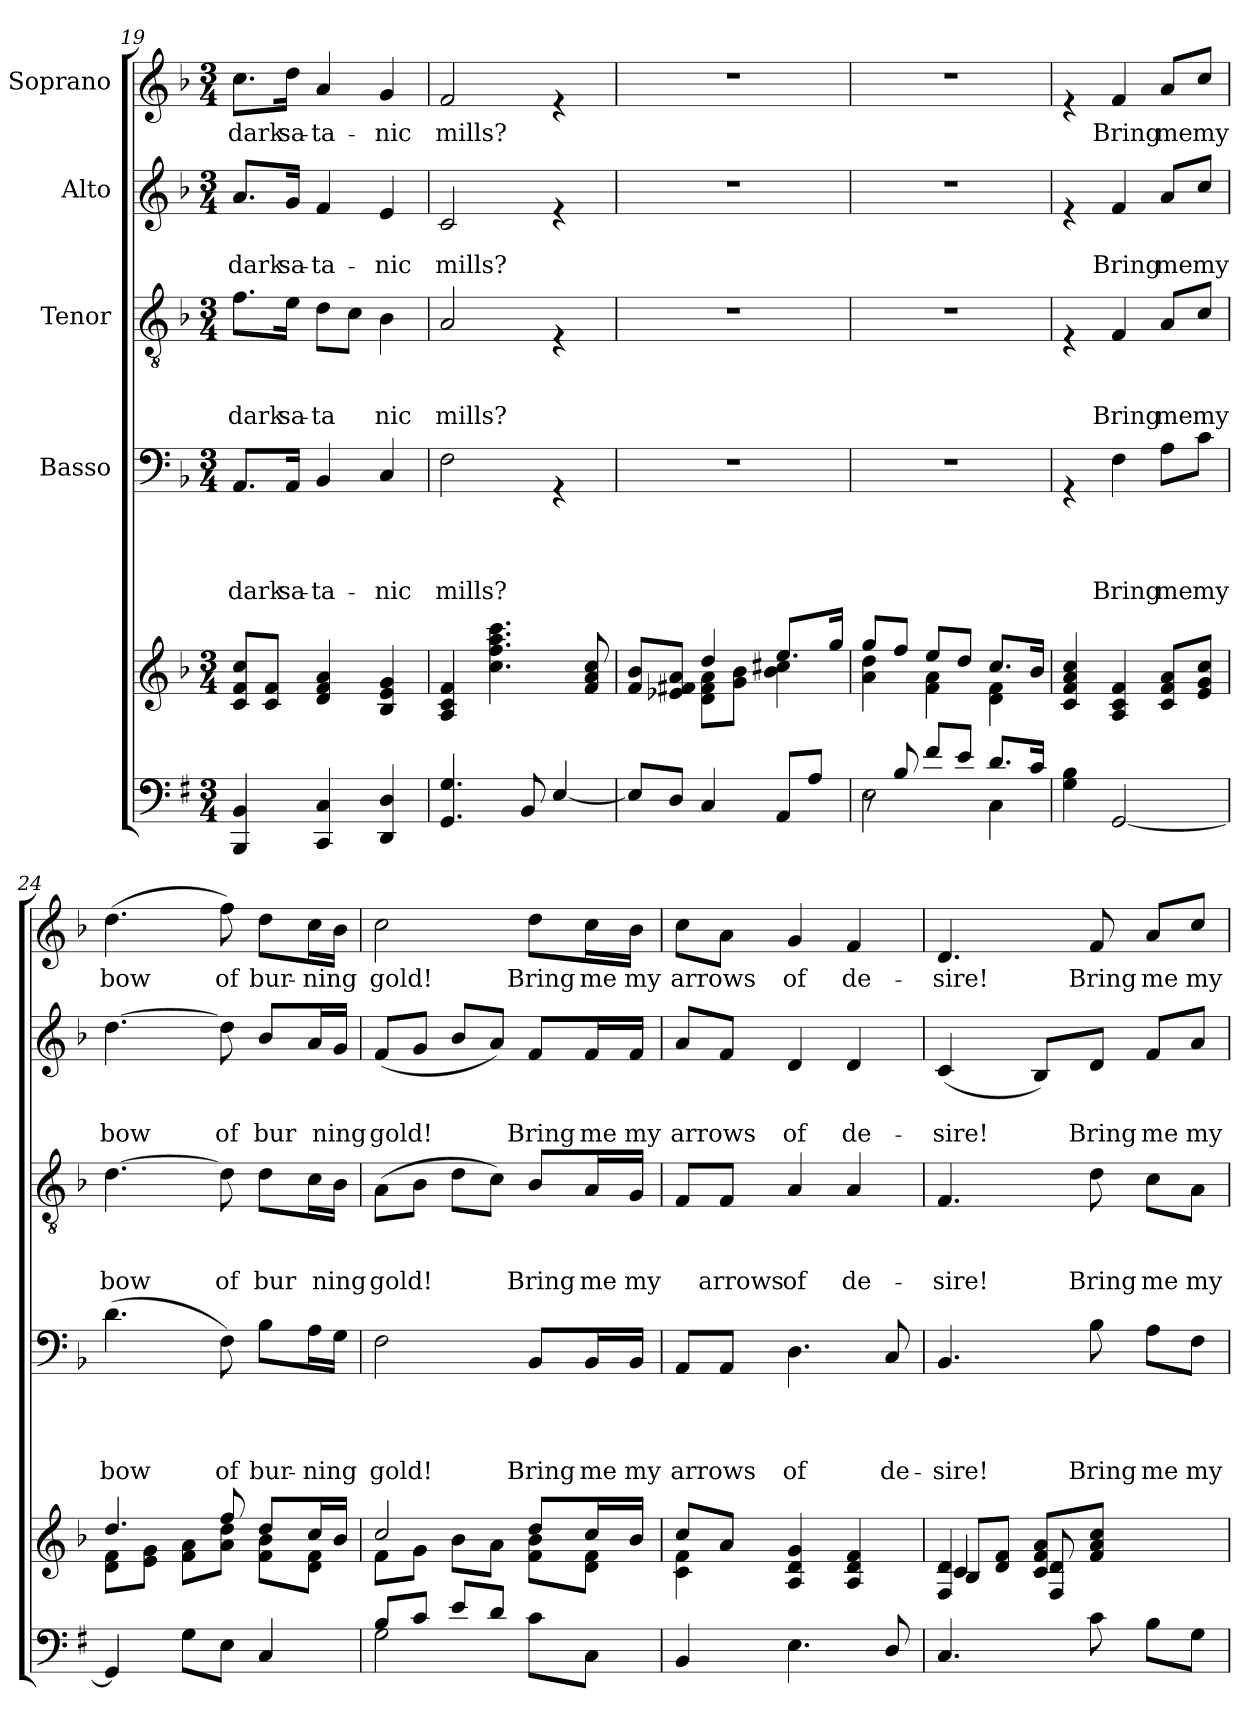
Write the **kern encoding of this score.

**kern	**kern	**kern	**text	**text	**text	**text	**kern	**text	**text	**text	**kern	**text	**text	**kern	**text
*part6	*part5	*part4	*part4	*part4	*part4	*part4	*part3	*part3	*part3	*part3	*part2	*part2	*part2	*part1	*part1
*staff6	*staff5	*staff4	*staff4	*staff4	*staff4	*staff4	*staff3	*staff3	*staff3	*staff3	*staff2	*staff2	*staff2	*staff1	*staff1
*	*	*I"Basso	*	*	*	*	*I"Tenor	*	*	*	*I"Alto	*	*	*I"Soprano	*
*clefF4	*clefG2	*clefF4	*	*	*	*	*clefGv2	*	*	*	*clefG2	*	*	*clefG2	*
*ITrd1c2	*	*	*	*	*	*	*	*	*	*	*	*	*	*	*
*k[b-]	*k[b-]	*k[b-]	*	*	*	*	*k[b-]	*	*	*	*k[b-]	*	*	*k[b-]	*
*F:	*F:	*F:	*	*	*	*	*F:	*	*	*	*F:	*	*	*F:	*
*M3/4	*M3/4	*M3/4	*	*	*	*	*M3/4	*	*	*	*M3/4	*	*	*M3/4	*
=19	=19	=19	=19	=19	=19	=19	=19	=19	=19	=19	=19	=19	=19	=19	=19
!	!	!	!	!	!	!LO:LY:b	!	!	!	!LO:LY:b	!	!	!LO:LY:b	!	!LO:LY:b
4AAA/ 4AA/	8c/ 8f/ 8cc/L	8.AA/L	.	.	.	dark	8.f\L	.	.	dark	8.a/L	.	dark	8.cc\L	dark
.	8c/ 8f/J	.	.	.	.	.	.	.	.	.	.	.	.	.	.
!	!	!	!	!	!	!LO:LY:b	!	!	!	!LO:LY:b	!	!	!LO:LY:b	!	!LO:LY:b
.	.	16AA/Jk	.	.	.	sa-	16e\Jk	.	.	sa-	16g/Jk	.	sa-	16dd\Jk	sa-
!	!	!	!	!	!	!LO:LY:b	!	!	!	!LO:LY:b	!	!	!LO:LY:b	!	!LO:LY:b
4BBB-/ 4BB-/	4d/ 4f/ 4a/	4BB-/	.	.	.	-ta-	8d\L	.	.	-ta	4f/	.	-ta-	4a/	-ta-
.	.	.	.	.	.	.	8c\J	.	.	.	.	.	.	.	.
!	!	!	!	!	!	!LO:LY:b	!	!	!	!LO:LY:b	!	!	!LO:LY:b	!	!LO:LY:b
4CC/ 4C/	4B-/ 4e/ 4g/	4C/	.	.	.	-nic	4B-\	.	.	nic	4e/	.	-nic	4g/	-nic
=20	=20	=20	=20	=20	=20	=20	=20	=20	=20	=20	=20	=20	=20	=20	=20
!	!	!	!	!	!	!LO:LY:b	!	!	!	!LO:LY:b	!	!	!LO:LY:b	!	!LO:LY:b
4.FF/ 4.F/	4A/ 4c/ 4f/	2F\	.	.	.	mills?	2A/	.	.	mills?	2c/	.	mills?	2f/	mills?
.	4.cc\ 4.ff\ 4.aa\ 4.ccc\	.	.	.	.	.	.	.	.	.	.	.	.	.	.
8AA/	.	.	.	.	.	.	.	.	.	.	.	.	.	.	.
[<4D/	.	4rGG	.	.	.	.	4rE	.	.	.	4re	.	.	4re	.
.	8f/ 8a/ 8cc/	.	.	.	.	.	.	.	.	.	.	.	.	.	.
!!LO:LB:g=z
=21	=21	=21	=21	=21	=21	=21	=21	=21	=21	=21	=21	=21	=21	=21	=21
*	*^	*	*	*	*	*	*	*	*	*	*	*	*	*	*
8D/L]	8f/ 8b-/L	4ryy	2.r	.	.	.	.	2.r	.	.	.	2.r	.	.	2.r	.
8C/J	8e-X/ 8f#X/ 8a/J	.	.	.	.	.	.	.	.	.	.	.	.	.	.	.
4BB-/	8d\ 8f#\ 8a\L	4dd/	.	.	.	.	.	.	.	.	.	.	.	.	.	.
.	8g\ 8b-\J	.	.	.	.	.	.	.	.	.	.	.	.	.	.	.
8GG/L	4b-\ 4cc#X\	8.ee/L	.	.	.	.	.	.	.	.	.	.	.	.	.	.
8G/J	.	.	.	.	.	.	.	.	.	.	.	.	.	.	.	.
.	.	16gg/Jk	.	.	.	.	.	.	.	.	.	.	.	.	.	.
=22	=22	=22	=22	=22	=22	=22	=22	=22	=22	=22	=22	=22	=22	=22	=22	=22
*^	*	*	*	*	*	*	*	*	*	*	*	*	*	*	*	*
8rC	2D\	8gg/L	4a\ 4dd\	2.r	.	.	.	.	2.r	.	.	.	2.r	.	.	2.r	.
8A/	.	8ff/J	.	.	.	.	.	.	.	.	.	.	.	.	.	.	.
8e/L	.	8ee/L	4f\ 4a\	.	.	.	.	.	.	.	.	.	.	.	.	.	.
8d/J	.	8dd/J	.	.	.	.	.	.	.	.	.	.	.	.	.	.	.
8.c/L	4BB-\	8.cc/L	4d\ 4f\	.	.	.	.	.	.	.	.	.	.	.	.	.	.
16B-/Jk	.	16b-/Jk	.	.	.	.	.	.	.	.	.	.	.	.	.	.	.
*v	*v	*	*	*	*	*	*	*	*	*	*	*	*	*	*	*	*
*	*v	*v	*	*	*	*	*	*	*	*	*	*	*	*	*	*
=23	=23	=23	=23	=23	=23	=23	=23	=23	=23	=23	=23	=23	=23	=23	=23
4F\ 4A\	4c/ 4f/ 4a/ 4cc/	4rGG	.	.	.	.	4rE	.	.	.	4re	.	.	4re	.
!	!	!	!	!	!	!LO:LY:b	!	!	!	!LO:LY:b	!	!	!LO:LY:b	!	!LO:LY:b
[<2FF/	4A/ 4c/ 4f/	4F\	.	.	.	Bring	4F/	.	.	Bring	4f/	.	Bring	4f/	Bring
!	!	!	!	!	!	!LO:LY:b	!	!	!	!LO:LY:b	!	!	!LO:LY:b	!	!LO:LY:b
.	8c/ 8f/ 8a/L	8A\L	.	.	.	me	8A/L	.	.	me	8a/L	.	me	8a/L	me
!	!	!	!	!	!	!LO:LY:b	!	!	!	!LO:LY:b	!	!	!LO:LY:b	!	!LO:LY:b
.	8e/ 8g/ 8cc/J	8c\J	.	.	.	my	8c/J	.	.	my	8cc/J	.	my	8cc/J	my
=24	=24	=24	=24	=24	=24	=24	=24	=24	=24	=24	=24	=24	=24	=24	=24
*	*^	*	*	*	*	*	*	*	*	*	*	*	*	*	*
!	!	!	!	!	!	!	!LO:LY:b	!	!	!	!LO:LY:b	!	!	!LO:LY:b	!	!LO:LY:b
4FF/]	8d\ 8f\L	4.dd/	(>4.d\	.	.	.	bow	[>4.d\	.	.	bow	[>4.dd\	.	bow	(>4.dd\	bow
.	8e\ 8g\J	.	.	.	.	.	.	.	.	.	.	.	.	.	.	.
8F\L	8f\ 8a\L	.	.	.	.	.	.	.	.	.	.	.	.	.	.	.
!	!	!	!	!	!	!	!LO:LY:b	!	!	!	!LO:LY:b	!	!	!LO:LY:b	!	!LO:LY:b
8D\J	8a\ 8dd\J	8ff/	8F\)	.	.	.	of	8d\]	.	.	of	8dd\]	.	of	8ff\)	of
!	!	!	!	!	!	!	!LO:LY:b	!	!	!	!LO:LY:b	!	!	!LO:LY:b	!	!LO:LY:b
4BB-/	8dd/L	8f\ 8b-\L	8B-\L	.	.	.	bur-	8d\L	.	.	bur	8b-/L	.	bur	8dd\L	bur-
!	!	!	!	!	!	!	!LO:LY:b	!	!	!	!	!	!	!	!	!LO:LY:b
.	16cc/L	8d\ 8f\J	16A\L	.	.	.	-ning	16c\L	.	.	.	16a/L	.	.	16cc\L	-ning
!	!	!	!	!	!	!	!	!	!	!	!LO:LY:b	!	!	!LO:LY:b	!	!
.	16b-/JJ	.	16G\JJ	.	.	.	.	16B-\JJ	.	.	ning	16g/JJ	.	ning	16b-\JJ	.
!!LO:PB:g=z
=25	=25	=25	=25	=25	=25	=25	=25	=25	=25	=25	=25	=25	=25	=25	=25	=25
*^	*	*	*	*	*	*	*	*	*	*	*	*	*	*	*	*
!	!	!	!	!	!	!	!	!LO:LY:b	!	!	!	!LO:LY:b	!	!	!LO:LY:b	!	!LO:LY:b
8A/L	2F\	8f\L	2cc/	2F\	.	.	.	gold!	(>8A\L	.	.	gold!	(<8f/L	.	gold!	2cc\	gold!
8B-/J	.	8g\J	.	.	.	.	.	.	8B-\J	.	.	.	8g/J	.	.	.	.
8d/L	.	8b-\L	.	.	.	.	.	.	8d\L	.	.	.	8b-/L	.	.	.	.
8c/J	.	8a\J	.	.	.	.	.	.	8c\J)	.	.	.	8a/J)	.	.	.	.
!	!	!	!	!	!	!	!	!LO:LY:b	!	!	!	!LO:LY:b	!	!	!LO:LY:b	!	!LO:LY:b
8B-\L	4ryy	8dd/L	8f\ 8b-\L	8BB-/L	.	.	.	Bring	8B-/L	.	.	Bring	8f/L	.	Bring	8dd\L	Bring
!	!	!	!	!	!	!	!	!LO:LY:b	!	!	!	!LO:LY:b	!	!	!LO:LY:b	!	!LO:LY:b
8BB-\J	.	16cc/L	8d\ 8f\J	16BB-/L	.	.	.	me	16A/L	.	.	me	16f/L	.	me	16cc\L	me
!	!	!	!	!	!	!	!	!LO:LY:b	!	!	!	!LO:LY:b	!	!	!LO:LY:b	!	!LO:LY:b
.	.	16b-/JJ	.	16BB-/JJ	.	.	.	my	16G/JJ	.	.	my	16f/JJ	.	my	16b-\JJ	my
*v	*v	*	*	*	*	*	*	*	*	*	*	*	*	*	*	*	*
=26	=26	=26	=26	=26	=26	=26	=26	=26	=26	=26	=26	=26	=26	=26	=26	=26
!	!	!	!	!	!	!	!LO:LY:b	!	!	!	!	!	!	!LO:LY:b	!	!LO:LY:b
4AA/	8cc/L	4c\ 4f\	8AA/L	.	.	.	arrows	8F/L	.	.	.	8a/L	.	arrows	8cc\L	arrows
!	!	!	!	!	!	!	!	!	!	!	!LO:LY:b	!	!	!	!	!
.	8a/J	.	8AA/J	.	.	.	.	8F/J	.	.	arrows	8f/J	.	.	8a\J	.
!	!	!	!	!	!	!	!LO:LY:b	!	!	!	!LO:LY:b	!	!	!LO:LY:b	!	!LO:LY:b
4.D\	4A/ 4d/ 4g/	2ryy	4.D\	.	.	.	of	4A/	.	.	of	4d/	.	of	4g/	of
!	!	!	!	!	!	!	!	!	!	!	!LO:LY:b	!	!	!LO:LY:b	!	!LO:LY:b
.	4A/ 4d/ 4f/	.	.	.	.	.	.	4A/	.	.	de-	4d/	.	de-	4f/	de-
!	!	!	!	!	!	!	!LO:LY:b	!	!	!	!	!	!	!	!	!
8C/	.	.	8C/	.	.	.	de-	.	.	.	.	.	.	.	.	.
=27	=27	=27	=27	=27	=27	=27	=27	=27	=27	=27	=27	=27	=27	=27	=27	=27
*	*	*^	*	*	*	*	*	*	*	*	*	*	*	*	*	*
!	!	!	!	!	!	!	!	!LO:LY:b	!	!	!	!LO:LY:b	!	!	!LO:LY:b	!	!LO:LY:b
4.BB-/	4F/ 4d/	4c/	8B-/L	4.BB-/	.	.	.	-sire!	4.F/	.	.	-sire!	(<4c/	.	-sire!	4.d/	-sire!
.	.	.	8d/ 8f/J	.	.	.	.	.	.	.	.	.	.	.	.	.	.
.	8c/ 8f/ 8a/L	8F/ 8d/	4ryy	.	.	.	.	.	.	.	.	.	8B-/L)	.	.	.	.
!	!	!	!	!	!	!	!	!LO:LY:b	!	!	!	!LO:LY:b	!	!	!LO:LY:b	!	!LO:LY:b
8B-\	8f/ 8a/ 8cc/J	4ryy	.	8B-\	.	.	.	Bring	8d\	.	.	Bring	8d/J	.	Bring	8f/	Bring
!	!	!	!	!	!	!	!	!LO:LY:b	!	!	!	!LO:LY:b	!	!	!LO:LY:b	!	!LO:LY:b
8A\L	4ryy	.	4ryy	8A\L	.	.	.	me	8c\L	.	.	me	8f/L	.	me	8a/L	me
!	!	!	!	!	!	!	!	!LO:LY:b	!	!	!	!LO:LY:b	!	!	!LO:LY:b	!	!LO:LY:b
8F\J	.	8ryy	.	8F\J	.	.	.	my	8A\J	.	.	my	8a/J	.	my	8cc/J	my
*	*v	*v	*v	*	*	*	*	*	*	*	*	*	*	*	*	*	*
=	=	=	=	=	=	=	=	=	=	=	=	=	=	=	=
*-	*-	*-	*-	*-	*-	*-	*-	*-	*-	*-	*-	*-	*-	*-	*-
